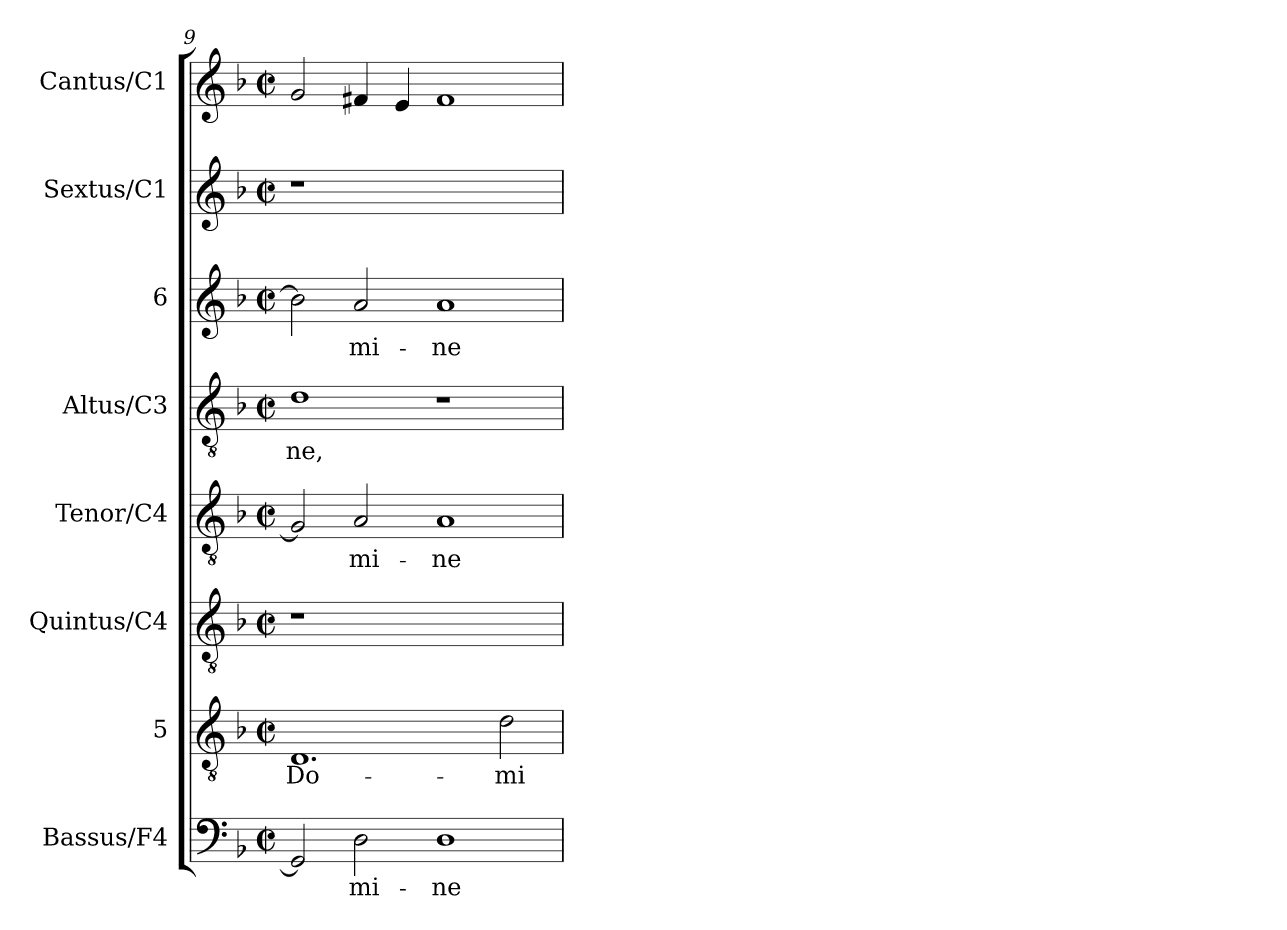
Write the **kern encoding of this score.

**kern	**text	**kern	**text	**kern	**kern	**text	**kern	**text	**kern	**text	**kern	**kern	**text
*part8	*part8	*part7	*part7	*part6	*part5	*part5	*part4	*part4	*part3	*part3	*part2	*part1	*part1
*staff8	*staff8	*staff7	*staff7	*staff6	*staff5	*staff5	*staff4	*staff4	*staff3	*staff3	*staff2	*staff1	*staff1
*I"Bassus/F4	*	*I"5	*	*I"Quintus/C4	*I"Tenor/C4	*	*I"Altus/C3	*	*I"6	*	*I"Sextus/C1	*I"Cantus/C1	*
*I'B	*	*	*	*	*I'T	*	*I'A	*	*	*	*	*I'C	*
*clefF4	*	*clefGv2	*	*clefGv2	*clefGv2	*	*clefGv2	*	*clefG2	*	*clefG2	*clefG2	*
*k[b-]	*	*k[b-]	*	*k[b-]	*k[b-]	*	*k[b-]	*	*k[b-]	*	*k[b-]	*k[b-]	*
*F:	*	*F:	*	*F:	*F:	*	*F:	*	*F:	*	*F:	*F:	*
*M2/2	*	*M2/2	*	*M2/2	*M2/2	*	*M2/2	*	*M2/2	*	*M2/2	*M2/2	*
*met(c|)	*	*met(c|)	*	*met(c|)	*met(c|)	*	*met(c|)	*	*met(c|)	*	*met(c|)	*met(c|)	*
=9	=9	=9	=9	=9	=9	=9	=9	=9	=9	=9	=9	=9	=9
!	!LO:LY:b:rj	!	!LO:LY:b:cj	!	!	!LO:LY:b:rj	!	!LO:LY:b:rj	!	!LO:LY:b:rj	!	!	!LO:LY:b:rj
2GG/]	--	1.D	Do-	1r	2G/]	--	1d	-ne,	2b-\]	--	1r	2g/	--
!	!LO:LY:b:rj	!	!	!	!	!LO:LY:b:rj	!	!	!	!LO:LY:b:rj	!	!	!LO:LY:b:rj
2D\	-mi-	.	.	.	2A/	-mi-	.	.	2a/	-mi-	.	4f#X/	--
!	!	!	!	!	!	!	!	!	!	!	!	!	!LO:LY:b:rj
.	.	.	.	.	.	.	.	.	.	.	.	4e/	--
!	!LO:LY:b:rj	!	!	!	!	!LO:LY:b:rj	!	!	!	!LO:LY:b:rj	!	!	!LO:LY:b:rj
1D	-ne	.	.	1ryy	1A	-ne	1r	.	1a	-ne	1ryy	1f#	--
!	!	!	!LO:LY:b:cj	!	!	!	!	!	!	!	!	!	!
.	.	2d\	-mi-	.	.	.	.	.	.	.	.	.	.
=	=	=	=	=	=	=	=	=	=	=	=	=	=
*-	*-	*-	*-	*-	*-	*-	*-	*-	*-	*-	*-	*-	*-
